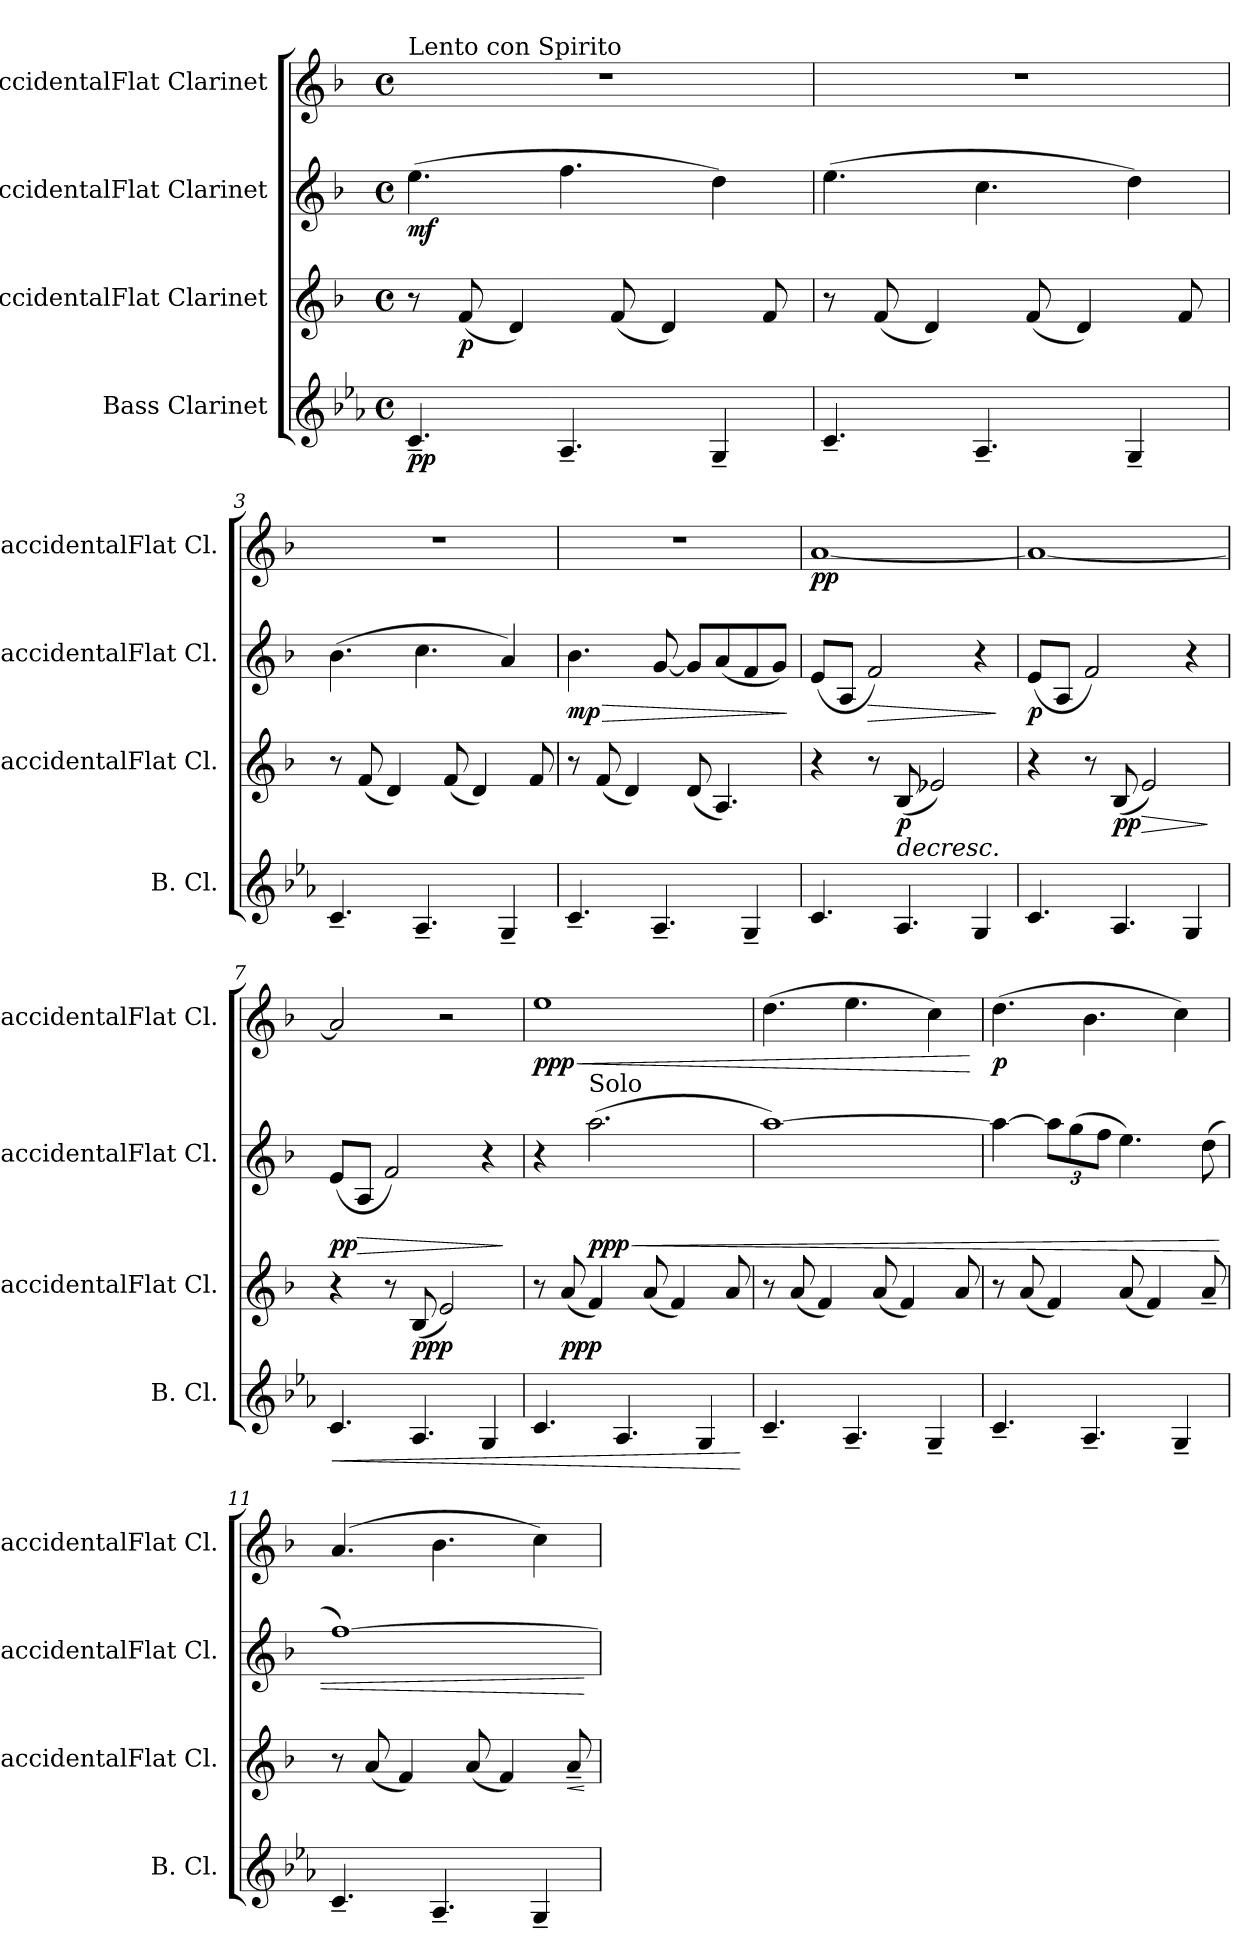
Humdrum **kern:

**kern	**dynam	**kern	**dynam	**kern	**dynam	**kern	**dynam
*part4	*part4	*part3	*part3	*part2	*part2	*part1	*part1
*staff4	*staff4	*staff3	*staff3	*staff2	*staff2	*staff1	*staff1
*I"Bass Clarinet	*	*I"BaccidentalFlat Clarinet	*	*I"BaccidentalFlat Clarinet	*	*I"BaccidentalFlat Clarinet	*
*I'B. Cl.	*	*I'BaccidentalFlat Cl.	*	*I'BaccidentalFlat Cl.	*	*I'BaccidentalFlat Cl.	*
*clefG2	*	*clefG2	*	*clefG2	*	*clefG2	*
*ITrd8c14	*	*ITrd1c2	*	*ITrd1c2	*	*ITrd1c2	*
*k[b-e-a-]	*	*k[b-e-a-]	*	*k[b-e-a-]	*	*k[b-e-a-]	*
*M4/4	*	*M4/4	*	*M4/4	*	*M4/4	*
*met(c)	*	*met(c)	*	*met(c)	*	*met(c)	*
*MM80	*	*MM80	*	*MM80	*	*MM80	*
=1	=1	=1	=1	=1	=1	=1	=1
!	!	!	!	!	!	!LO:TX:a:t=Lento con Spirito	!
!	!LO:DY:b	!	!	!	!LO:DY:b	!	!
4.C~/	pp	8r	.	(4.dd\	mf	1r	.
!	!	!	!LO:DY:b	!	!	!	!
.	.	(8e-/	p	.	.	.	.
.	.	4c/)	.	.	.	.	.
4.AA-~/	.	.	.	4.ee-\	.	.	.
.	.	(8e-/	.	.	.	.	.
.	.	4c/)	.	.	.	.	.
4GG~/	.	.	.	4cc\)	.	.	.
.	.	8e-/	.	.	.	.	.
=2	=2	=2	=2	=2	=2	=2	=2
4.C~/	.	8r	.	(4.dd\	.	1r	.
.	.	(8e-/	.	.	.	.	.
.	.	4c/)	.	.	.	.	.
4.AA-~/	.	.	.	4.b-\	.	.	.
.	.	(8e-/	.	.	.	.	.
.	.	4c/)	.	.	.	.	.
4GG~/	.	.	.	4cc\)	.	.	.
.	.	8e-/	.	.	.	.	.
=3	=3	=3	=3	=3	=3	=3	=3
4.C~/	.	8r	.	(4.a-\	.	1r	.
.	.	(8e-/	.	.	.	.	.
.	.	4c/)	.	.	.	.	.
4.AA-~/	.	.	.	4.b-\	.	.	.
.	.	(8e-/	.	.	.	.	.
.	.	4c/)	.	.	.	.	.
4GG~/	.	.	.	4g/)	.	.	.
.	.	8e-/	.	.	.	.	.
=4	=4	=4	=4	=4	=4	=4	=4
!	!	!	!	!	!LO:HP:b	!	!
!	!	!	!	!	!LO:DY:n=1:b	!	!
4.C~/	.	8r	.	4.a-\	> mp	1r	.
.	.	(8e-/	.	.	.	.	.
.	.	4c/)	.	.	.	.	.
4.AA-~/	.	.	.	[8f/	.	.	.
.	.	(8c/	.	8f/L]	.	.	.
.	.	4.G/)	.	(8g/	.	.	.
4GG~/	.	.	.	8e-/	.	.	.
.	.	.	.	8f/J)	.	.	.
.	.	.	.	.	]	.	.
=5	=5	=5	=5	=5	=5	=5	=5
!	!	!	!	!	!	!	!LO:DY:b
4.C/	.	4r	.	(8d/L	.	[1g	pp
.	.	.	.	8G/J	.	.	.
!	!	!	!	!	!LO:HP:b	!	!
.	.	8r	.	2e-/)	>	.	.
!	!	!	!LO:HP:b	!	!	!	!
!	!	!	!LO:DY:n=1:b	!	!	!	!
4.AA-/	.	(8A-/	> p	.	.	.	.
.	.	2d-X/)	.	.	.	.	.
4GG/	.	.	.	4r	.	.	.
.	.	.	.	.	]	.	.
!!LO:LB:g=z
=6	=6	=6	=6	=6	=6	=6	=6
!	!	!	!	!	!LO:DY:b	!	!
4.C/	.	4r	.	(8d/L	p	1g_	.
.	.	.	.	8G/J	.	.	.
.	.	8r	.	2e-/)	.	.	.
!	!	!	!LO:DY:b	!	!	!	!
4.AA-/	.	(8A-/	pp	.	.	.	.
!	!	!	!LO:HP:n=1:b	!	!	!	!
.	.	2d/)	] >	.	.	.	.
4GG/	.	.	.	4r	.	.	.
.	.	.	]	.	.	.	.
=7	=7	=7	=7	=7	=7	=7	=7
!	!LO:HP:b	!	!	!	!LO:DY:b	!	!
4.C/	<	4r	.	(8d/L	pp	2g/]	.
!	!	!	!	!	!LO:HP:b	!	!
.	.	.	.	8G/J	>	.	.
.	.	8r	.	2e-/)	.	.	.
!	!	!	!LO:DY:b	!	!	!	!
4.AA-/	.	(8A-/	ppp	.	.	.	.
.	.	2d/)	.	.	.	2r	.
4GG/	.	.	.	4r	.	.	.
.	.	.	.	.	]	.	.
=8	=8	=8	=8	=8	=8	=8	=8
!	!	!	!	!	!	!	!LO:HP:b
!	!	!	!	!	!	!	!LO:DY:n=1:b
4.C/	.	8r	.	4r	.	1dd	< ppp
!	!	!	!LO:DY:b	!	!	!	!
.	.	(8g/	ppp	.	.	.	.
!	!	!	!	!LO:TX:a:t=Solo	!	!	!
!	!	!	!	!	!LO:HP:b	!	!
!	!	!	!	!	!LO:DY:n=1:b	!	!
.	.	4e-/)	.	(2.gg\	< ppp	.	.
4.AA-/	.	.	.	.	.	.	.
.	.	(8g/	.	.	.	.	.
.	.	4e-/)	.	.	.	.	.
4GG/	.	.	.	.	.	.	.
.	.	8g/	.	.	.	.	.
.	[	.	.	.	.	.	.
=9	=9	=9	=9	=9	=9	=9	=9
4.C~/	.	8r	.	[1gg)	.	(4.cc\	.
.	.	(8g/	.	.	.	.	.
.	.	4e-/)	.	.	.	.	.
4.AA-~/	.	.	.	.	.	4.dd\	.
.	.	(8g/	.	.	.	.	.
.	.	4e-/)	.	.	.	.	.
4GG~/	.	.	.	.	.	4b-\)	.
.	.	8g/	.	.	.	.	.
.	.	.	.	.	.	.	[
=10	=10	=10	=10	=10	=10	=10	=10
!	!	!	!	!	!	!	!LO:DY:b
4.C~/	.	8r	.	4gg\_	.	(4.cc\	p
.	.	(8g/	.	.	.	.	.
*	*	*	*	*Xbrackettup	*	*	*
.	.	4e-/)	.	12gg\L]	.	.	.
.	.	.	.	(12ff\	.	.	.
4.AA-~/	.	.	.	.	.	4.a-\	.
.	.	.	.	12ee-\J	.	.	.
.	.	(8g/	.	4.dd\)	.	.	.
.	.	4e-/)	.	.	.	.	.
4GG~/	.	.	.	.	.	4b-\)	.
.	.	8g~/	.	(8cc\	.	.	.
=11	=11	=11	=11	=11	=11	=11	=11
4.C~/	.	8r	.	[1ee-)	.	(4.g/	.
.	.	(8g/	.	.	.	.	.
.	.	4e-/)	.	.	.	.	.
4.AA-~/	.	.	.	.	.	4.a-\	.
.	.	(8g/	.	.	.	.	.
.	.	4e-/)	.	.	.	.	.
4GG~/	.	.	.	.	.	4b-\)	.
!	!	!	!LO:HP:b	!	!	!	!
.	.	8g~/	<	.	.	.	.
.	.	.	[	.	[	.	.
=	=	=	=	=	=	=	=
*-	*-	*-	*-	*-	*-	*-	*-
